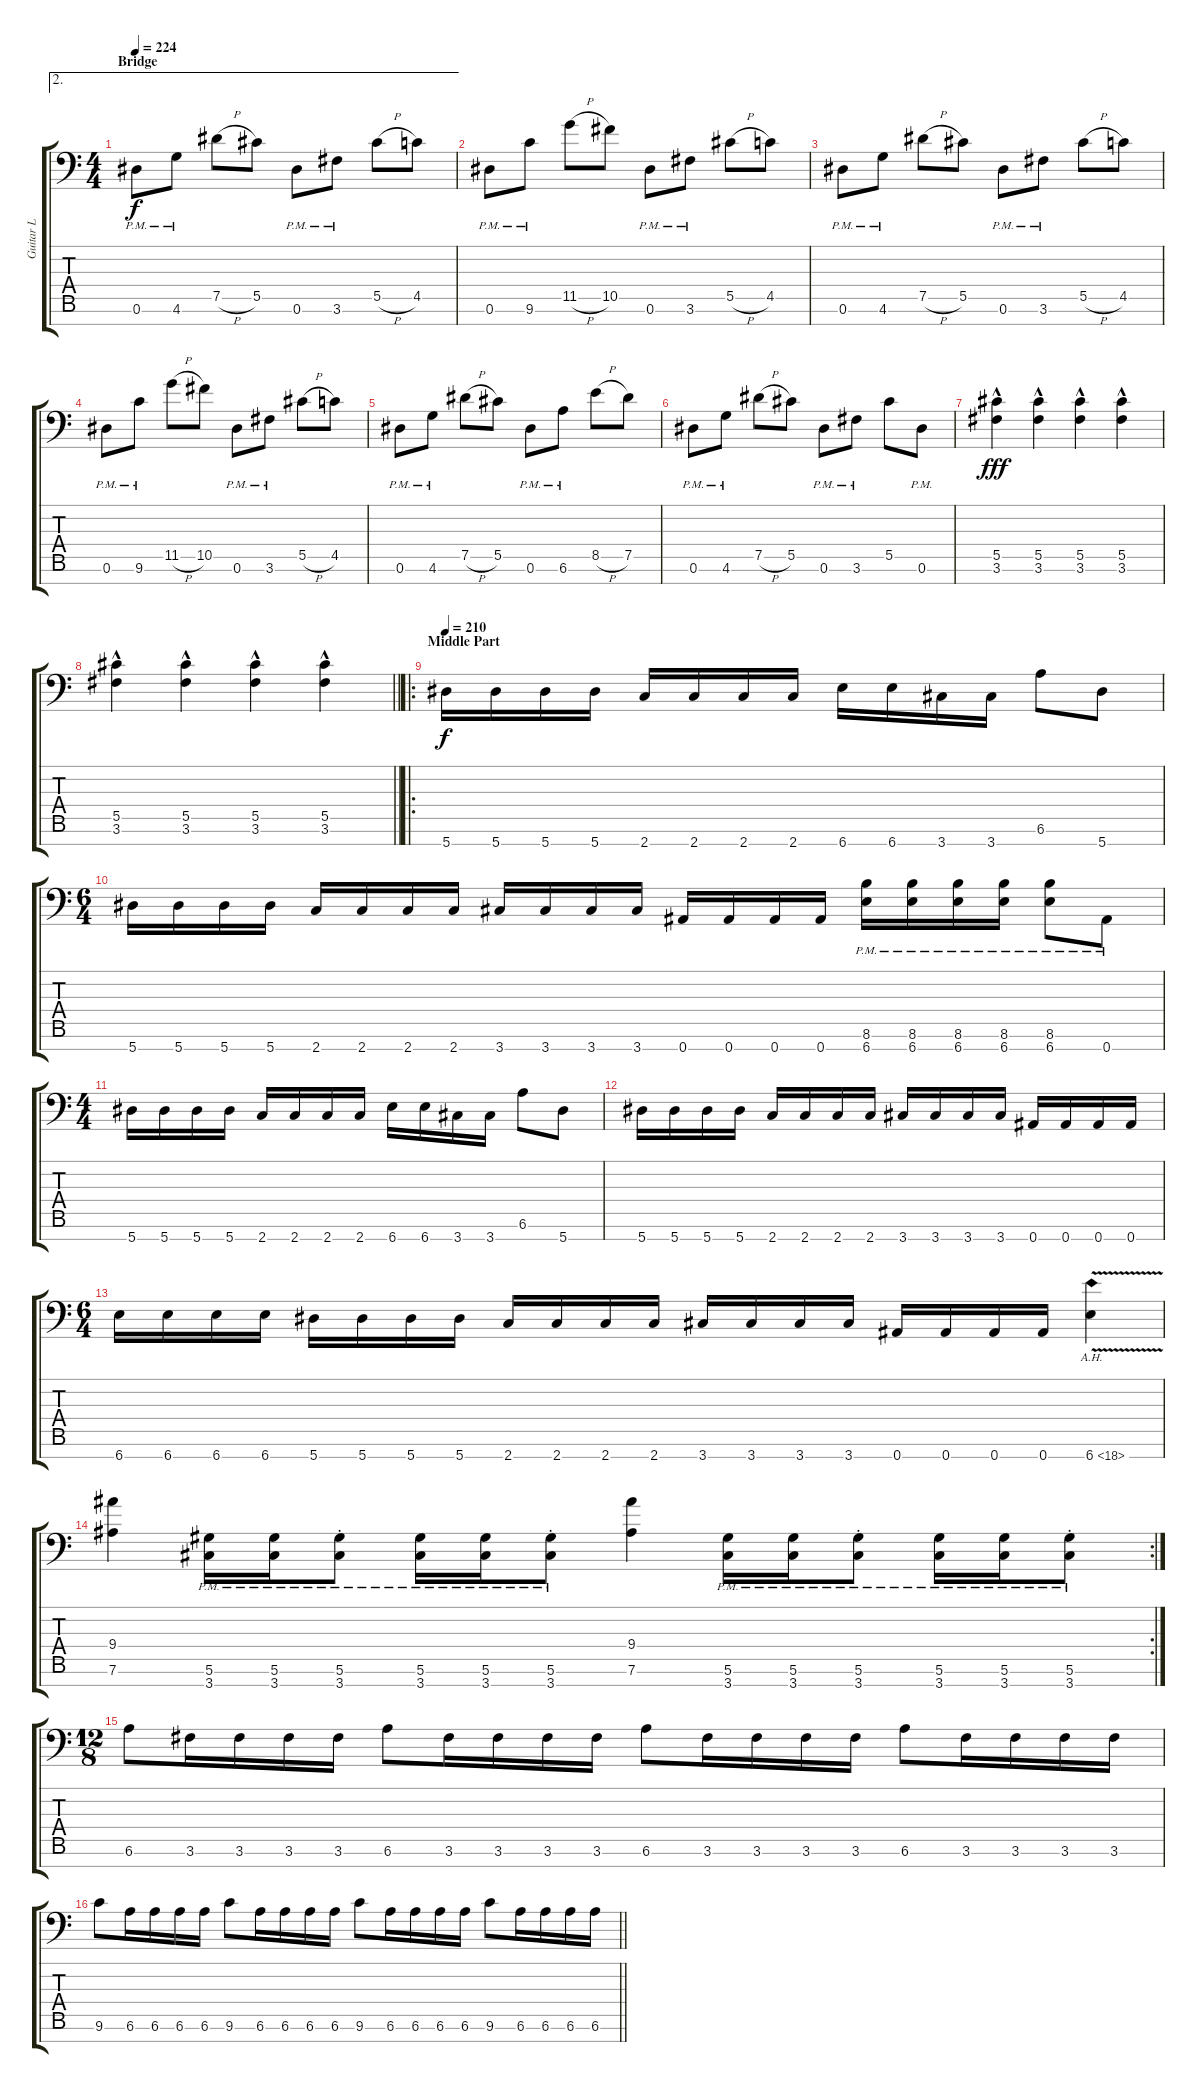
\track ("Guitar L" "Guitar L") {instrument distortionguitar}
\staff {score tabs}
\tuning (Eb4 Bb3 Gb3 Db3 Ab2 Eb2 Bb1) {hide}
\ae 2
\ts (4 4)
\section ("" "Bridge")
\tempo 224
\clef f4
\ks c
0.6{pm}.8{dy f} 4.6{pm}.8 7.5{h}.8 5.5.8 0.6{pm}.8 3.6{pm}.8 5.5{h}.8 4.5.8 |
0.6{pm}.8 9.6{pm}.8 11.5{h}.8 10.5.8 0.6{pm}.8 3.6{pm}.8 5.5{h}.8 4.5.8 |
0.6{pm}.8 4.6{pm}.8 7.5{h}.8 5.5.8 0.6{pm}.8 3.6{pm}.8 5.5{h}.8 4.5.8 |
0.6{pm}.8 9.6{pm}.8 11.5{h}.8 10.5.8 0.6{pm}.8 3.6{pm}.8 5.5{h}.8 4.5.8 |
0.6{pm}.8 4.6{pm}.8 7.5{h}.8 5.5.8 0.6{pm}.8 6.6{pm}.8 8.5{h}.8 7.5.8 |
0.6{pm}.8 4.6{pm}.8 7.5{h}.8 5.5.8 0.6{pm}.8 3.6{pm}.8 5.5.8 0.6{pm}.8 |
(5.5{hac} 3.6{hac}).4{dy fff} (5.5{hac} 3.6{hac}).4 (5.5{hac} 3.6{hac}).4 (5.5{hac} 3.6{hac}).4 |
\barLineRight lightlight
(5.5{hac} 3.6{hac}).4 (5.5{hac} 3.6{hac}).4 (5.5{hac} 3.6{hac}).4 (5.5{hac} 3.6{hac}).4 |
\ro
\section ("" "Middle Part")
\tempo 210
5.7.16{dy f} 5.7.16 5.7.16 5.7.16 2.7.16 2.7.16 2.7.16 2.7.16 6.7.16 6.7.16 3.7.16 3.7.16 6.6.8 5.7.8 |
\ts (6 4)
5.7.16 5.7.16 5.7.16 5.7.16 2.7.16 2.7.16 2.7.16 2.7.16 3.7.16 3.7.16 3.7.16 3.7.16 0.7.16 0.7.16 0.7.16 0.7.16 (8.6{pm} 6.7{pm}).16 (8.6{pm} 6.7{pm}).16 (8.6{pm} 6.7{pm}).16 (8.6{pm} 6.7{pm}).16 (8.6{pm} 6.7{pm}).8 0.7{pm}.8 |
\ts (4 4)
5.7.16 5.7.16 5.7.16 5.7.16 2.7.16 2.7.16 2.7.16 2.7.16 6.7.16 6.7.16 3.7.16 3.7.16 6.6.8 5.7.8 |
5.7.16 5.7.16 5.7.16 5.7.16 2.7.16 2.7.16 2.7.16 2.7.16 3.7.16 3.7.16 3.7.16 3.7.16 0.7.16 0.7.16 0.7.16 0.7.16 |
\ts (6 4)
6.7.16 6.7.16 6.7.16 6.7.16 5.7.16 5.7.16 5.7.16 5.7.16 2.7.16 2.7.16 2.7.16 2.7.16 3.7.16 3.7.16 3.7.16 3.7.16 0.7.16 0.7.16 0.7.16 0.7.16 6.7{ah 12 v}.4 |
\rc 2
(9.4 7.6).4 (5.6{pm} 3.7{pm}).16 (5.6{pm} 3.7{pm}).16 (5.6{pm st} 3.7{pm st}).8 (5.6{pm} 3.7{pm}).16 (5.6{pm} 3.7{pm}).16 (5.6{pm st} 3.7{pm st}).8 (9.4 7.6).4 (5.6{pm} 3.7{pm}).16 (5.6{pm} 3.7{pm}).16 (5.6{pm st} 3.7{pm st}).8 (5.6{pm} 3.7{pm}).16 (5.6{pm} 3.7{pm}).16 (5.6{pm st} 3.7{pm st}).8 |
\ts (12 8)
6.6.8 3.6.16 3.6.16 3.6.16 3.6.16 6.6.8 3.6.16 3.6.16 3.6.16 3.6.16 6.6.8 3.6.16 3.6.16 3.6.16 3.6.16 6.6.8 3.6.16 3.6.16 3.6.16 3.6.16 |
\barLineRight lightlight
9.6.8 6.6.16 6.6.16 6.6.16 6.6.16 9.6.8 6.6.16 6.6.16 6.6.16 6.6.16 9.6.8 6.6.16 6.6.16 6.6.16 6.6.16 9.6.8 6.6.16 6.6.16 6.6.16 6.6.16
